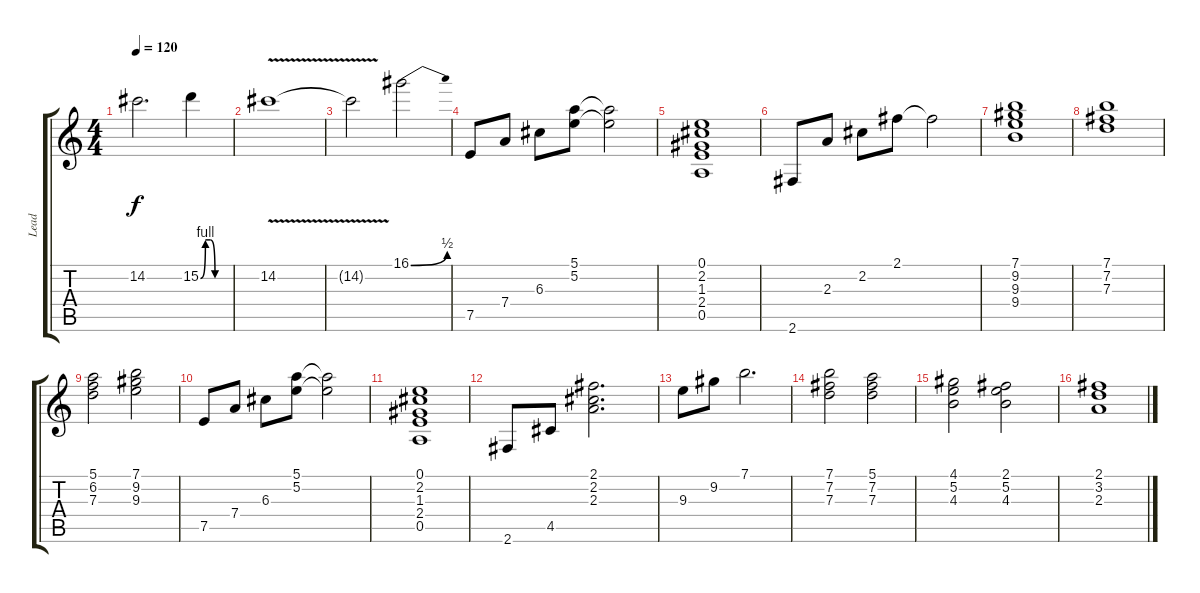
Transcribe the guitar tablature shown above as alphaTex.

\track ("Lead" "Lead") {instrument overdrivenguitar}
\staff {score tabs}
\tuning (E4 B3 G3 D3 A2 E2) {hide}
\ts (4 4)
\tempo 120
\clef g2
\ks c
14.2{t}.2{d dy f} 15.2{be (custom 0 0 10 4 20 4 30 0 60 0)}.4 |
14.2{v}.1 |
14.2{t}.2 16.1{be (bend 0 0 60 2)}.2 |
7.5.8 7.4.8 6.3.8 (5.1 5.2).8 (5.1{t} 5.2{t}).2 |
(0.1 2.2 1.3 2.4 0.5).1 |
2.6.8 2.3.8 2.2.8 2.1.8 2.1{t}.2 |
(7.1 9.2 9.3 9.4).1 |
(7.1 7.2 7.3).1 |
(5.1 6.2 7.3).2 (7.1 9.2 9.3).2 |
7.5.8 7.4.8 6.3.8 (5.1 5.2).8 (5.1{t} 5.2{t}).2 |
(0.1 2.2 1.3 2.4 0.5).1 |
2.6.8 4.5.8 (2.1 2.2 2.3).2{d} |
9.3.8 9.2.8 7.1.2{d} |
(7.1 7.2 7.3).2 (5.1 7.2 7.3).2 |
(4.1 5.2 4.3).2 (2.1 5.2 4.3).2 |
(2.1 3.2 2.3).1
